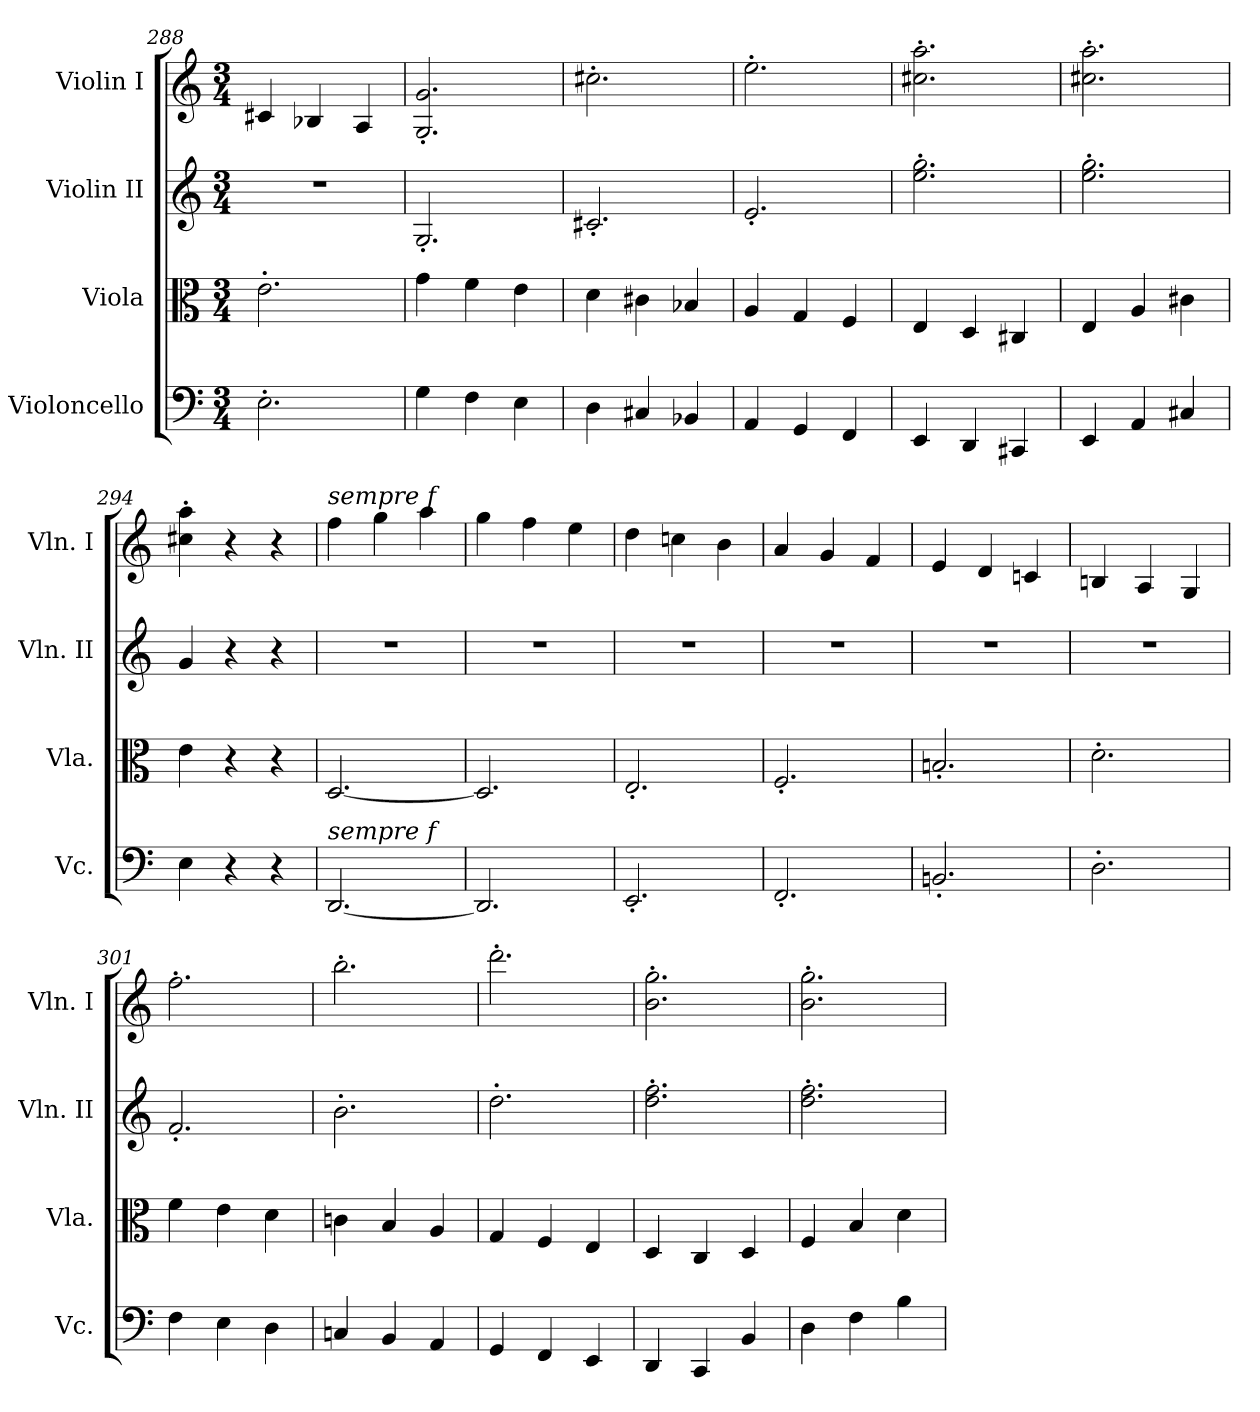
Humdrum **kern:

**kern	**kern	**kern	**kern
*part4	*part3	*part2	*part1
*staff4	*staff3	*staff2	*staff1
*I"Violoncello	*I"Viola	*I"Violin II	*I"Violin I
*I'Vc.	*I'Vla.	*I'Vln. II	*I'Vln. I
*clefF4	*clefC3	*clefG2	*clefG2
*k[]	*k[]	*k[]	*k[]
*C:	*C:	*C:	*C:
*M3/4	*M3/4	*M3/4	*M3/4
=288	=288	=288	=288
2.E'\	2.e'\	2.r	4c#X/
.	.	.	4B-X/
.	.	.	4A/
=289	=289	=289	=289
4G\	4g\	2.G'/	2.G/' 2.g/'
4F\	4f\	.	.
4E\	4e\	.	.
=290	=290	=290	=290
4D\	4d\	2.c#X'/	2.cc#X'\
4C#X/	4c#X\	.	.
4BB-X/	4B-X/	.	.
=291	=291	=291	=291
4AA/	4A/	2.e'/	2.ee'\
4GG/	4G/	.	.
4FF/	4F/	.	.
=292	=292	=292	=292
4EE/	4E/	2.ee\' 2.gg\'	2.cc#X\' 2.aa\'
4DD/	4D/	.	.
4CC#X/	4C#X/	.	.
=293	=293	=293	=293
4EE/	4E/	2.ee\' 2.gg\'	2.cc#X\' 2.aa\'
4AA/	4A/	.	.
4C#X/	4c#X\	.	.
=294	=294	=294	=294
4E\	4e\	4g/	4cc#X\' 4aa\'
4r	4r	4r	4r
4r	4r	4r	4r
=295	=295	=295	=295
!	!	!	!LO:TX:a:i:t=sempre f
!LO:TX:a:i:t=sempre f	!	!	!
[2.DD/	[2.D/	2.r	4ff\
.	.	.	4gg\
.	.	.	4aa\
=296	=296	=296	=296
2.DD/]	2.D/]	2.r	4gg\
.	.	.	4ff\
.	.	.	4ee\
=297	=297	=297	=297
2.EE'/	2.E'/	2.r	4dd\
.	.	.	4ccn\
.	.	.	4b\
=298	=298	=298	=298
2.FF'/	2.F'/	2.r	4a/
.	.	.	4g/
.	.	.	4f/
=299	=299	=299	=299
2.BBn'/	2.Bn'/	2.r	4e/
.	.	.	4d/
.	.	.	4cn/
=300	=300	=300	=300
2.D'\	2.d'\	2.r	4Bn/
.	.	.	4A/
.	.	.	4G/
=301	=301	=301	=301
4F\	4f\	2.f'/	2.ff'\
4E\	4e\	.	.
4D\	4d\	.	.
=302	=302	=302	=302
4Cn/	4cn\	2.b'\	2.bb'\
4BB/	4B/	.	.
4AA/	4A/	.	.
=303	=303	=303	=303
4GG/	4G/	2.dd'\	2.ddd'\
4FF/	4F/	.	.
4EE/	4E/	.	.
=304	=304	=304	=304
4DD/	4D/	2.dd\' 2.ff\'	2.b\' 2.gg\'
4CC/	4C/	.	.
4BB/	4D/	.	.
=305	=305	=305	=305
4D\	4F/	2.dd\' 2.ff\'	2.b\' 2.gg\'
4F\	4B/	.	.
4B\	4d\	.	.
=	=	=	=
*-	*-	*-	*-
